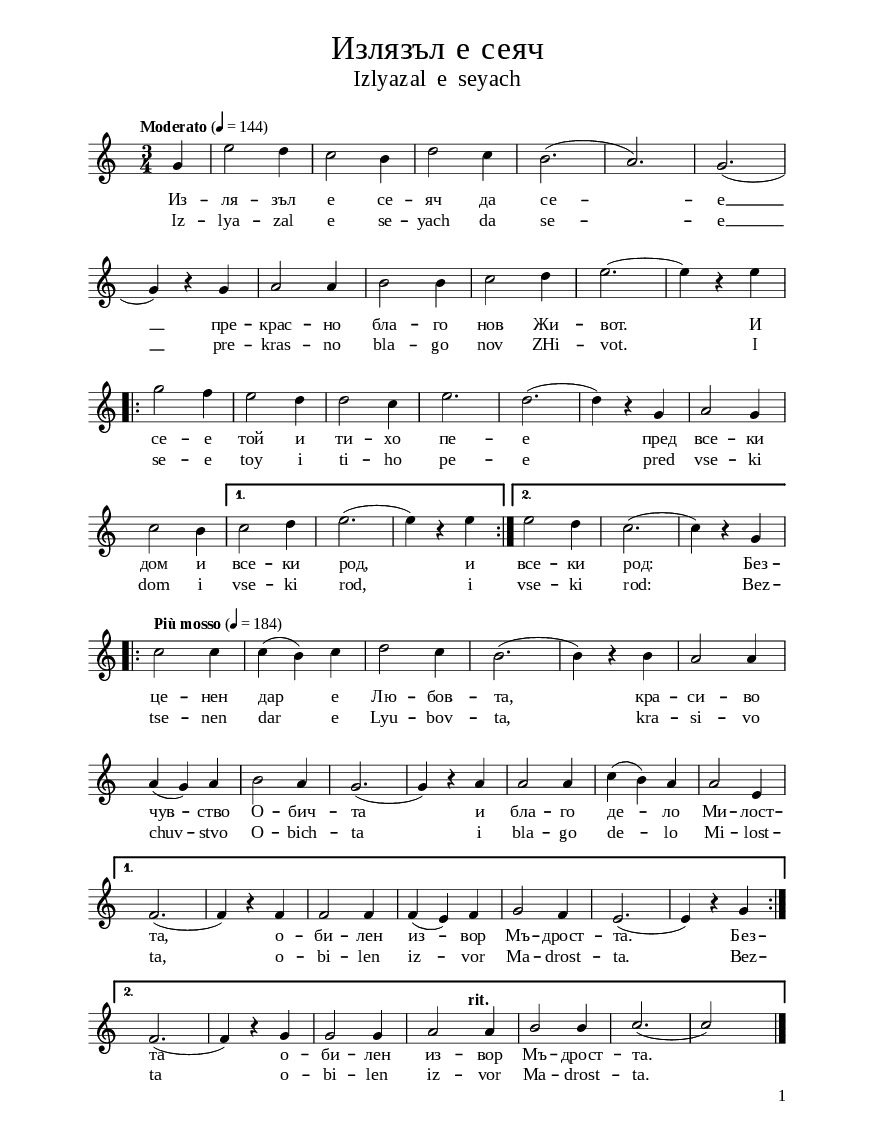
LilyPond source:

\version "2.22.0"

\paper {
  #(set-paper-size "a5")
}

"rightBraces018" = \markup {
  \column {
    % repeat braces
    \translate #'(0 . -5.6 )
    \right-brace #18

    \translate #'(0 . -12.4 )
    \right-brace #18

    \translate #'(0 . -8 )
    \right-brace #45

    \translate #'(0 . -14.7 )
    \right-brace #18

  }
  \column {
    % repeat numbers
    \translate #'(0 . -6.2 )
    2

    \translate #'(0 . -14.2 )
    2

    \translate #'(0 . -9.8 )
    2

    \translate #'(0 . -19.2 )
    2
  }
}

\bookpart {
  \paper {
    print-all-headers = ##t
    print-page-number = ##t
    print-first-page-number = ##t

    % put page numbers on the bottom
    oddHeaderMarkup = \markup ""
    evenHeaderMarkup = \markup ""
    oddFooterMarkup = \markup
    \fill-line {
      ""
      \on-the-fly #print-page-number-check-first \fromproperty #'page:page-number-string
    }
    evenFooterMarkup = \markup
    \fill-line {
      \on-the-fly #print-page-number-check-first \fromproperty #'page:page-number-string
      ""
    }

    left-margin = 1.5\cm
    right-margin = 1.5\cm
    top-margin = 1.6\cm
    bottom-margin = 1.2\cm
    ragged-bottom = ##t % do not spread the staves to fill the whole vertical space

    % change lyrics and titles font (affects notes also)
    fonts =
    #(make-pango-font-tree
      "Times New Roman"
      "DejaVu Sans"
      "DejaVu Sans Mono"
      (/ (* staff-height pt) 3.6))

    % change distance between staves
    system-system-spacing =
    #'((basic-distance . 12)
       (minimum-distance . 6)
       (padding . 1)
       (stretchability . 12))

  }

  \header {
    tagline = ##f
  }

  \score{
    \layout {
      indent = 0.0\cm % remove first line indentation
      ragged-last = ##f % do spread last line to fill the whole space
      \context {
        \Score
        \omit BarNumber %remove bar numbers
      } % context

      \context {
        % change staff size
        \Staff
        fontSize = #+0 % affects notes size only
        \override StaffSymbol #'staff-space = #(magstep -3)
        \override StaffSymbol #'thickness = #0.5
        \override BarLine #'hair-thickness = #1
        %\override StaffSymbol #'ledger-line-thickness = #'(0 . 0)
      }

      \context {
        % adjust space between staff and lyrics and between the two lyric lines
        \Lyrics
        \override VerticalAxisGroup.nonstaff-relatedstaff-spacing = #'((basic-distance . 4.5))
        \override VerticalAxisGroup.nonstaff-nonstaff-spacing = #'((minimum-distance . 2))
      }
    } % layout

    \new Voice \absolute  {
      \clef treble
      \key c \major
      \time 3/4
      \tempo \markup {
        % make tempo note smaller
        \concat {
          "Moderato " \normal-text { "(" }
          \teeny \general-align #Y #DOWN \note {4} #0.8
          \normal-text { " = 144)" }
        }
      }

      \partial 4 g'4| e''2 d''4| c''2 b'4|d''2 c''4| b'2. (|a'2.) g'2. (| \break

      g'4 ) r4 g'4 | a'2 a'4 | b'2 b'4 | c''2 d''4 | e''2.~ e''4 r4 e'' | \break

      \repeat volta 2 {
        g''2 f''4 | e''2 d''4 | d''2 c''4 | e''2.| d''2. ( |d''4) r4 g'4| a'2 g'4| \break

        c''2 b'4 |
      }
      \alternative {
        {  c''2 d''4| e''2. (| e''4 ) r4  e''4| }
        { e''2 d''4 | c''2. (| c''4 )  r4 g'4  | \bar "||" \break }
      }

      \repeat volta 2 {
        \tempo \markup {
          % make tempo note smaller
          \concat {
            "Più mosso " \normal-text { "(" }
            \teeny \general-align #Y #DOWN \note {4} #0.8
            \normal-text { " = 184)" }
          }
        }
        \bar ".|:" c''2 c''4 | c''4 ( b'4 ) c''4 | d''2 c''4 | b'2. (| b'4 ) r4 b'4 | a'2 a'4 | \break
        a'4 ( g'4 ) a'4 | b'2 a'4 | g'2. ( | g'4 ) r4 a'4 | a'2 a'4 | c''4 ( b'4) a'4 | a'2 e'4 |  \break
      }
      \alternative {
        {  f'2. (|  f'4 )  r4 f'4 | f'2 f'4 | f'4 ( e'4 ) f'4 | g'2 f'4 |e'2. (| e'4 ) r4 g'4   \break }
        {
          f'2. (|  f'4 ) r4 g'4 | g'2 g'4 | a'2
          \override Score.RehearsalMark #'outside-staff-priority = #599
          \mark\markup\normalsize\bold { "rit." } % places rit. below alternative bracket
          a'4 | \stemUp b'2 b'4 | c''2. ( | c''2 s4) | \bar "|." \pageBreak
        }
      }
    }

    \addlyrics {
      Из -- ля -- зъл е се -- яч да се -- е __
      пре -- крас -- но бла -- го нов Жи -- вот. И
      се -- е той и ти -- хо пе -- е пред все -- ки
      дом и все -- ки род, и все -- ки род: Без --
      це -- нен дар е Лю -- бов -- та, кра --  си -- во
      чув -- ство О -- бич -- та и бла -- го де -- ло Ми -- лост --
      та, о -- би -- лен из -- вор Мъ -- дрост -- та. Без --
      та о -- би -- лен из -- вор Мъ -- дрост -- та.
    }

    \addlyrics {
      Iz -- lya -- zal e se -- yach da se -- e __
      pre -- kras -- no bla -- go nov ZHi -- vot. I
      se -- e toy i ti -- ho pe -- e pred vse -- ki
      dom i vse -- ki rod, i vse -- ki rod: Bez --
      tse -- nen dar e Lyu -- bov -- ta, kra --  si -- vo
      chuv -- stvo O -- bich -- ta i bla -- go de -- lo Mi -- lost --
      ta, o -- bi -- len iz -- vor Ma -- drost -- ta. Bez --
      ta o -- bi -- len iz -- vor Ma -- drost -- ta.
    }


    \header {
      title = \markup \column \normal-text \fontsize #2.5 {
        \center-align
        \line { Излязъл е сеяч }
        \vspace #-0.6
        \center-align
        \line \fontsize #-3 { Izlyazal e seyach }
        \vspace #-0.8
        \center-align
        \line \fontsize #-3 { " " }
      }
    }

    \midi{}

  } % score


  \markup \fontsize #+2 {
    \hspace #1
    \override #'(baseline-skip . 2.4) % affects space between column lines
    \column {
      \line { 1. Излязъл е сеяч да сее }
      \line {   "   " прекрасно благо – нов живот. }
      \line {   "   " И сее той, и тихо пее }
      \line {   "   " пред всеки дом и всеки род: }
      \line { " " }
      \line { "   " \italic {Припев: } }
      \line {  "   " Безценен дар е Любовта, }
      \line { "   " красиво чувство – Обичта }
      \line { "   " и благо дело – Милостта, }
      \line {  "   " обилен извор – Мъдростта.}

      \line { " " }
      \line { 2. И който чуе, в миг потръпва }
      \line {   "   " от тоя благ и мил напев; }
      \line {   "   " и просиява, и възкръсва, }
      \line {   "   " и благославя тоз посев. }

      \line { " " }
      \line { "   " \italic {Припев ...} }

      \line { " " }
      \line { 3. Любов Вселената облива, }
      \line {   "   " от обич грее всяка твар; }
      \line {   "   " живот в живота се прелива, }
      \line {   "   " тук няма вече млад и стар. }
      \line { " " }
      \line { "   " \italic {Припев ...} }
    }
    \"rightBraces018"

    \hspace #7
    \override #'(baseline-skip . 2.4)
    \column {
       \line { 1. Izlyazal e seyach da see }
      \line {   "   " prekrasno blago – nov zhivot. }
      \line {   "   " I see toy, i tiho pee }
      \line {   "   " pred vseki dom i vseki rod: }
      \line { " " }
      \line { "   " \italic {Refrain: } }
      \line {  "   " Beztsenen dar e Lyubovta, }
      \line { "   " krasivo chuvstvo – Obichta }
      \line { "   " i blago delo – Milostta, }
      \line {  "   " obilen izvor – Madrostta.}

      \line { " " }
      \line { 2. I koyto chue, v mig potrapva }
      \line {   "   " ot toya blag i mil napev; }
      \line {   "   " i prosiyava, i vazkrasva, }
      \line {   "   " i blagoslavya toz posev. }

      \line { " " }
      \line { "   " \italic {Refrain ...} }

      \line { " " }
      \line { 3. Lyubov Vselenata obliva, }
      \line {   "   " ot obich gree vsyaka tvar; }
      \line {   "   " zhivot v zhivota se preliva, }
      \line {   "   " tuk nyama veche mlad i star. }
      \line { " " }
      \line { "   " \italic {Refrain ...} }
    }
    \"rightBraces018"

  }

  \pageBreak

  % include foreign translation(s) of the song
  \version "2.22.0"

\markup \fill-line { \fontsize #6 "Der Sämann ist hinausgegangen" }
\markup \null
\markup \null
\markup \fontsize #+2.5 {
    \hspace #10
    \override #'(baseline-skip . 2)
    \column {
      \line { " " }
      \line { "   " 1. Der Sämann ist hinausgegangen, }
      \line {   "   " um das wunderbare Gute zu säen: das neue Leben! }  
      \line {   "   " Und er sät und singt leise }
      \line {   "   " vor jedem Haus und jeder Familie: } 
      \line { " " }
      \line { "   " \italic { Refrain :}  }
      \line { " " }
      \line {  "  " Eine unschätzbare Gabe ist die Liebe (ljubovta), }
      \line {   "   "ein schönes Gefühl die Liebe (obitschta), }  
      \line {   "   " und ein gutes Werk die Barmherzigkeit, }
      \line {   "   " eine ergiebige Quelle die Weisheit. } 
      \line { " " }
      \line {    "   "2. Und wer sie hört, }
      \line {   "   "erschauert vor dieser guten, liebevollen Melodie;  }  
      \line {   "   " und erstrahlt und aufersteht }
      \line {   "   " und segnet diese Saat. } 
      \line { " " }
      \line { "   " \italic { Refrain } ... }
      \line { " " }
      \line { " " 3. Die Liebe strömt in das Universum aus, }
      \line {   "   " aus Liebe strahlt jedes Wesen, }  
      \line {   "   " das Leben quillt in das Leben über; }
      \line {   "   " hier gibt es weder Jung noch Alt mehr. } 
      \line { " " }
      \line { "   " \italic { Refrain } ... }
      \line { " " }
      \line {  " " 4. O, diese Strahlen kommen von Gott, }
      \line {   "   " sie erfüllen unsere Herzen }  
      \line {   "   " und flüstern uns süß zu, wie Er ruft: }
      \line {   "   " Kommt, meine Kinder!} 
      \line { " " }
      \line { "   " \italic { Refrain } ... }
    }
}
    


} % bookpart
